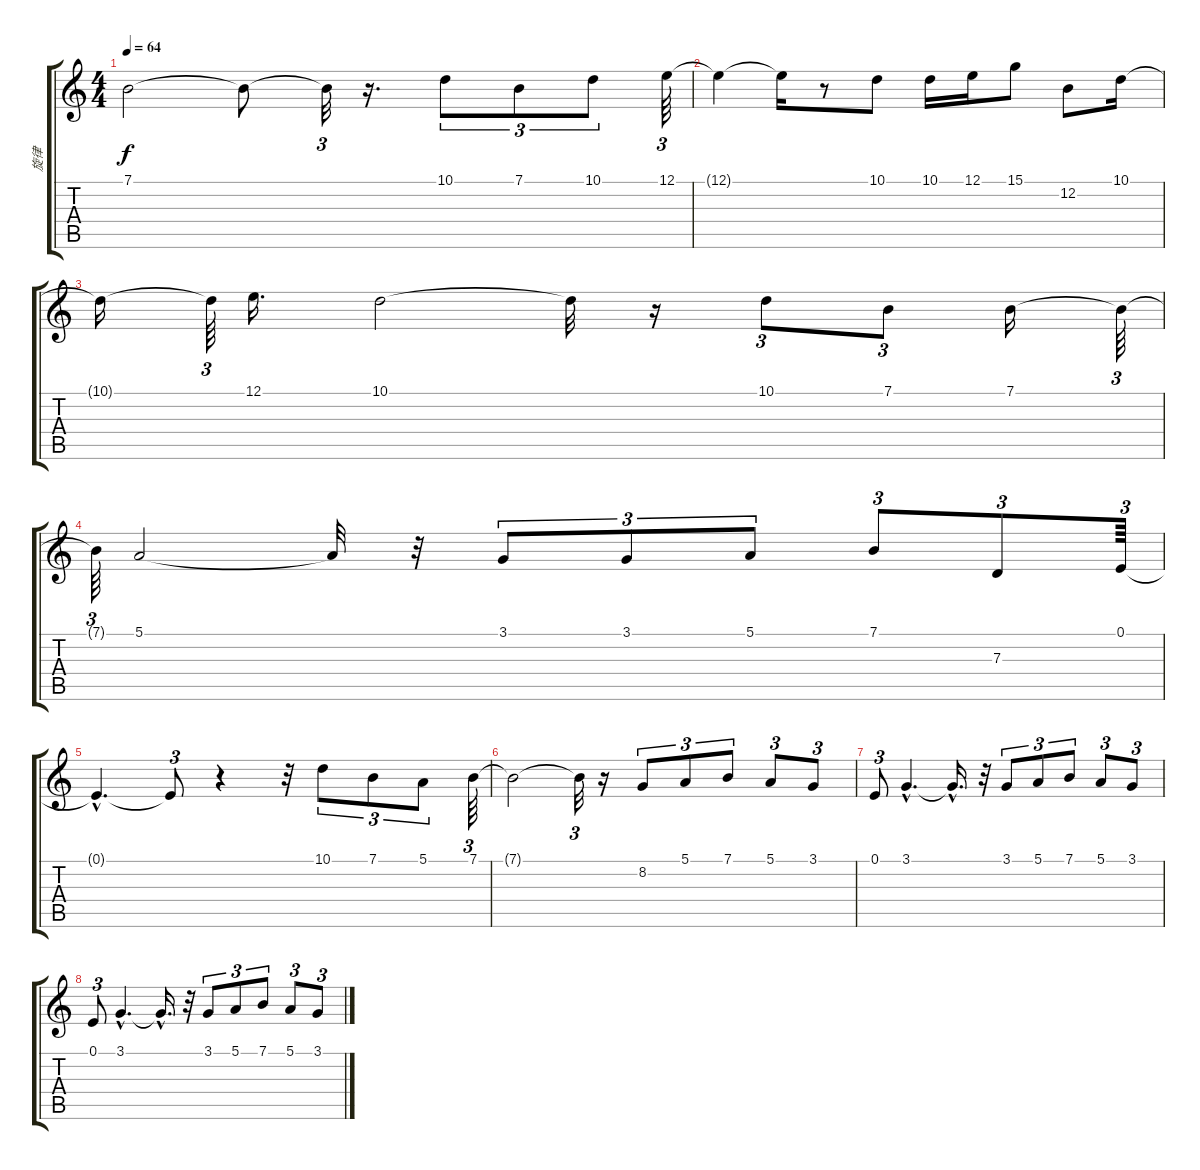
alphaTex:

\track ("旋律" "旋律") {instrument altosax}
\staff {score tabs}
\tuning (E4 B3 G3 D3 A2 E2) {hide}
\ts (4 4)
\tempo 64
\clef g2
\ks c
7.1{t}.2{dy f} 7.1{t}.8 7.1{t}.32{tu (3 2)} r.16{d} 10.1.8{tu (3 2)} 7.1.8{tu (3 2)} 10.1.8{tu (3 2)} 12.1.64{tu (3 2)} |
12.1{t}.4 12.1{t}.16 r.8 10.1.8 10.1.16 12.1.16 15.1.8 12.2.8 10.1.16 |
10.1{t}.16 10.1{t}.64{tu (3 2)} 12.1.16{d} 10.1.2 10.1{t}.32 r.16 10.1.8{tu (3 2)} 7.1.8{tu (3 2)} 7.1.16 7.1{t}.64{tu (3 2)} |
7.1{t}.64{tu (3 2)} 5.1.2 5.1{t}.32 r.32 3.1.8{tu (3 2)} 3.1.8{tu (3 2)} 5.1.8{tu (3 2)} 7.1.8{tu (3 2)} 7.3.8{tu (3 2)} 0.1.64{tu (3 2)} |
0.1{hac t}.4{d} 0.1{t}.8{tu (3 2)} r.4 r.32 10.1.8{tu (3 2)} 7.1.8{tu (3 2)} 5.1.8{tu (3 2)} 7.1.64{tu (3 2)} |
7.1{t}.2 7.1{t}.32{tu (3 2)} r.16 8.2.8{tu (3 2)} 5.1.8{tu (3 2)} 7.1.8{tu (3 2)} 5.1.8{tu (3 2)} 3.1.8{tu (3 2)} |
0.1.8{tu (3 2)} 3.1{hac}.4{d} 3.1{hac t}.16{d} r.32 3.1.8{tu (3 2)} 5.1.8{tu (3 2)} 7.1.8{tu (3 2)} 5.1.8{tu (3 2)} 3.1.8{tu (3 2)} |
0.1.8{tu (3 2)} 3.1{hac}.4{d} 3.1{hac t}.16{d} r.32 3.1.8{tu (3 2)} 5.1.8{tu (3 2)} 7.1.8{tu (3 2)} 5.1.8{tu (3 2)} 3.1.8{tu (3 2)}
